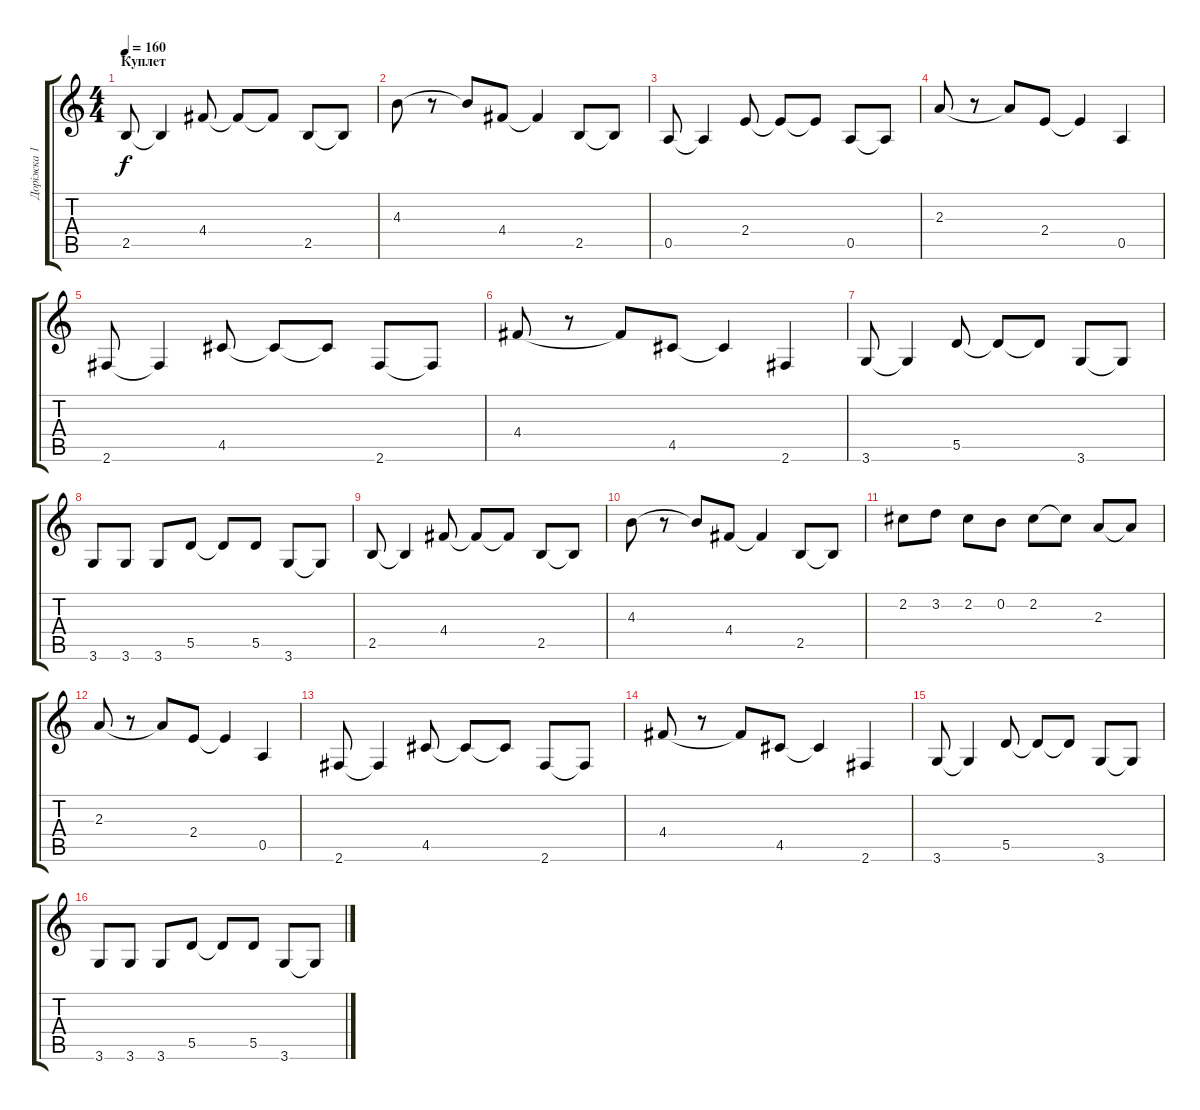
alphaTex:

\track ("Доріжка 1" "Доріжка 1") {instrument electricguitarclean}
\staff {score tabs}
\tuning (E4 B3 G3 D3 A2 E2) {hide}
\ts (4 4)
\section ("" "Куплет")
\tempo 160
\clef g2
\ks c
2.5.8{dy f volume 12} 2.5{t}.4 4.4.8 4.4{t}.8 4.4{t}.8 2.5.8 2.5{t}.8 |
4.3.8 r.8 4.3{t}.8 4.4.8 4.4{t}.4 2.5.8 2.5{t}.8 |
0.5.8 0.5{t}.4 2.4.8 2.4{t}.8 2.4{t}.8 0.5.8 0.5{t}.8 |
2.3.8 r.8 2.3{t}.8 2.4.8 2.4{t}.4 0.5.4 |
2.6.8 2.6{t}.4 4.5.8 4.5{t}.8 4.5{t}.8 2.6.8 2.6{t}.8 |
4.4.8 r.8 4.4{t}.8 4.5.8 4.5{t}.4 2.6.4 |
3.6.8 3.6{t}.4 5.5.8 5.5{t}.8 5.5{t}.8 3.6.8 3.6{t}.8 |
3.6.8 3.6.8 3.6.8 5.5.8 5.5{t}.8 5.5.8 3.6.8 3.6{t}.8 |
2.5.8{volume 12} 2.5{t}.4 4.4.8 4.4{t}.8 4.4{t}.8 2.5.8 2.5{t}.8 |
4.3.8 r.8 4.3{t}.8 4.4.8 4.4{t}.4 2.5.8 2.5{t}.8 |
2.2.8 3.2.8 2.2.8 0.2.8 2.2.8 2.2{t}.8 2.3.8 2.3{t}.8 |
2.3.8 r.8 2.3{t}.8 2.4.8 2.4{t}.4 0.5.4 |
2.6.8 2.6{t}.4 4.5.8 4.5{t}.8 4.5{t}.8 2.6.8 2.6{t}.8 |
4.4.8 r.8 4.4{t}.8 4.5.8 4.5{t}.4 2.6.4 |
3.6.8 3.6{t}.4 5.5.8 5.5{t}.8 5.5{t}.8 3.6.8 3.6{t}.8 |
3.6.8 3.6.8 3.6.8 5.5.8 5.5{t}.8 5.5.8 3.6.8 3.6{t}.8
